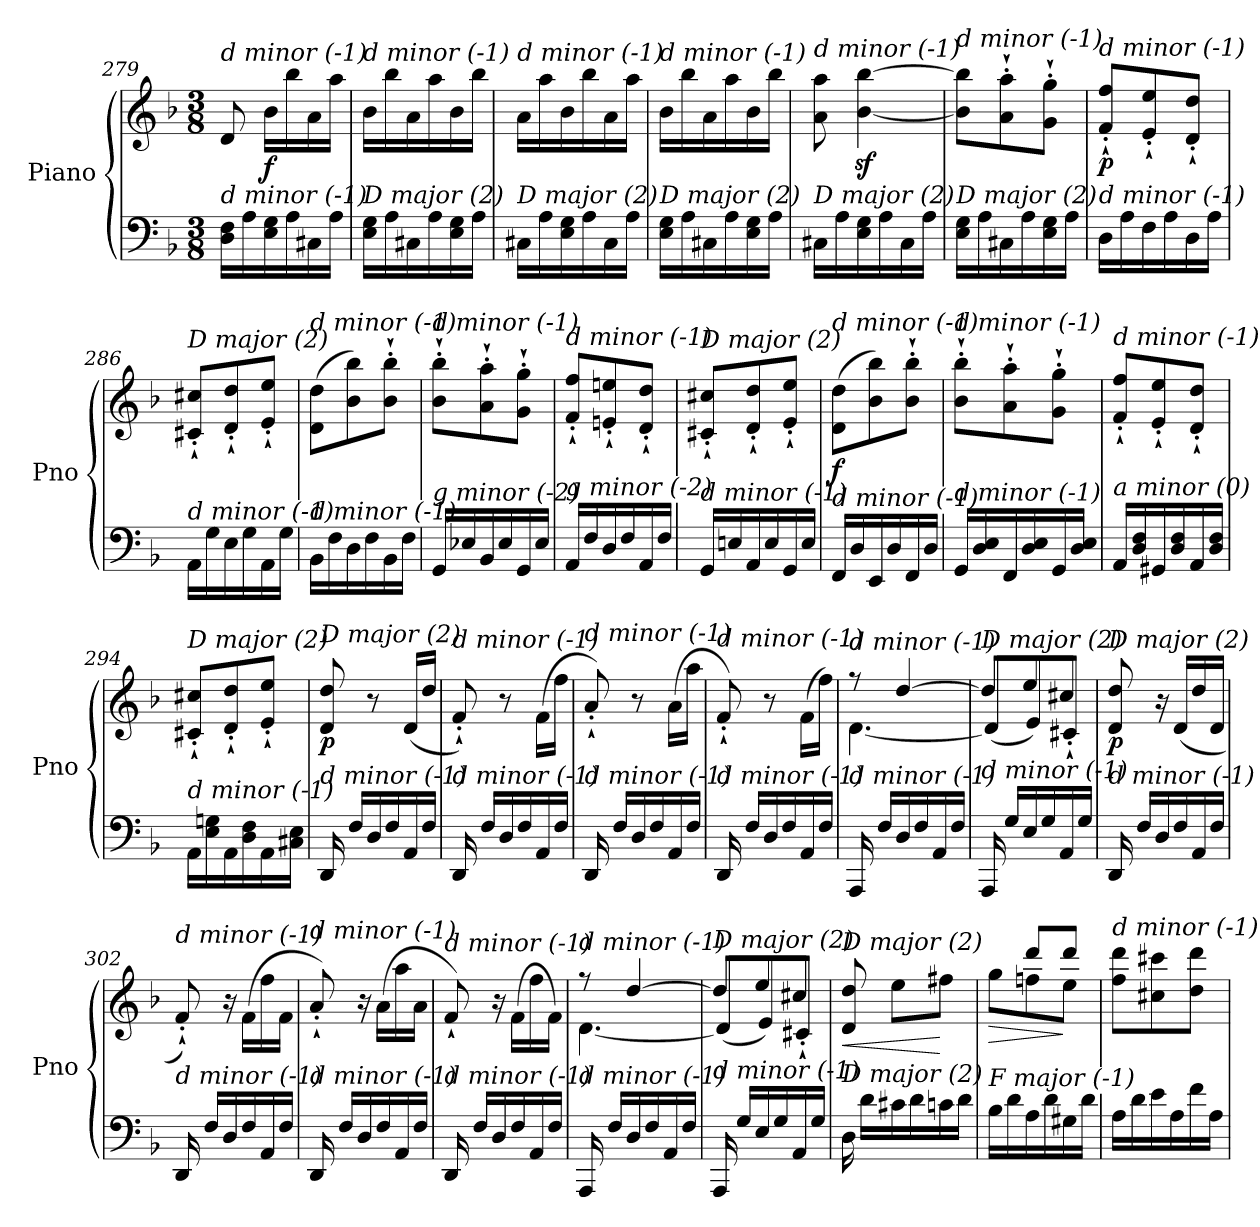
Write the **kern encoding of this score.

**kern	**kern	**dynam
*part1	*part1	*part1
*staff2	*staff1	*staff1/2
*I"Piano	*	*
*I'Pno	*	*
*clefF4	*clefG2	*
*k[b-]	*k[b-]	*
*M3/8	*M3/8	*
=279	=279	=279
!	!LO:TX:i:t=d minor (-1)	!
!LO:TX:i:t=d minor (-1)	!	!
16D\ 16F\LL	8d/	.
16A\	.	.
!	!	!LO:DY:b
16E\ 16G\	16b-\LL	f
16A\	16bb-\	.
16C#X\	16a\	.
16A\JJ	16aa\JJ	.
=280	=280	=280
!	!LO:TX:i:t=d minor (-1)	!
!LO:TX:i:t=D major (2)	!	!
16E\ 16G\LL	16b-\LL	.
16A\	16bb-\	.
16C#X\	16a\	.
16A\	16aa\	.
16E\ 16G\	16b-\	.
16A\JJ	16bb-\JJ	.
=281	=281	=281
!	!LO:TX:i:t=d minor (-1)	!
!LO:TX:i:t=D major (2)	!	!
16C#X\LL	16a\LL	.
16A\	16aa\	.
16E\ 16G\	16b-\	.
16A\	16bb-\	.
16C#\	16a\	.
16A\JJ	16aa\JJ	.
=282	=282	=282
!	!LO:TX:i:t=d minor (-1)	!
!LO:TX:i:t=D major (2)	!	!
16E\ 16G\LL	16b-\LL	.
16A\	16bb-\	.
16C#X\	16a\	.
16A\	16aa\	.
16E\ 16G\	16b-\	.
16A\JJ	16bb-\JJ	.
!!LO:LB:g=z
=283	=283	=283
!	!LO:TX:i:t=d minor (-1)	!
!LO:TX:i:t=D major (2)	!	!
16C#X\LL	8a\ 8aa\	.
16A\	.	.
16E\ 16G\	[4b-\z< [4bb-\z<	.
16A\	.	.
16C#\	.	.
16A\JJ	.	.
=284	=284	=284
!	!LO:TX:i:t=d minor (-1)	!
!LO:TX:i:t=D major (2)	!	!
!	!	!LO:DY:b
16E\ 16G\LL	8b-\] 8bb-\]L	other-dynamics
16A\	.	.
16C#X\	8a\'` 8aa\'`	.
16A\	.	.
16E\ 16G\	8g\'` 8gg\'`J	.
16A\JJ	.	.
=285	=285	=285
!	!LO:TX:i:t=d minor (-1)	!
!LO:TX:i:t=d minor (-1)	!	!
!	!	!LO:DY:b
16D\LL	8f/'` 8ff/'`L	p
16A\	.	.
16F\	8e/'` 8ee/'`	.
16A\	.	.
16D\	8d/'` 8dd/'`J	.
16A\JJ	.	.
=286	=286	=286
!	!LO:TX:i:t=D major (2)	!
!LO:TX:i:t=d minor (-1)	!	!
16AA\LL	8c#X/'` 8cc#X/'`L	.
16G\	.	.
16E\	8d/'` 8dd/'`	.
16G\	.	.
16AA\	8e/'` 8ee/'`J	.
16G\JJ	.	.
=287	=287	=287
!	!LO:TX:i:t=d minor (-1)	!
!LO:TX:i:t=d minor (-1)	!	!
!	!	!LO:DY:b
16BB-\LL	(>8d\ 8dd\L	other-dynamics
16F\	.	.
16D\	8b-\ 8bb-\)	.
16F\	.	.
16BB-\	8b-\'` 8bb-\'`J	.
16F\JJ	.	.
=288	=288	=288
!	!LO:TX:i:t=d minor (-1)	!
!LO:TX:i:t=g minor (-2)	!	!
16GG/LL	8b-\'` 8bb-\'`L	.
16E-X/	.	.
16BB-/	8a\'` 8aa\'`	.
16E-/	.	.
16GG/	8g\'` 8gg\'`J	.
16E-/JJ	.	.
!!LO:LB:g=z
=289	=289	=289
!	!LO:TX:i:t=d minor (-1)	!
!LO:TX:i:t=g minor (-2)	!	!
16AA/LL	8f/'` 8ff/'`L	.
16F/	.	.
16D/	8en/'` 8een/'`	.
16F/	.	.
16AA/	8d/'` 8dd/'`J	.
16F/JJ	.	.
=290	=290	=290
!	!LO:TX:i:t=D major (2)	!
!LO:TX:i:t=d minor (-1)	!	!
16GG/LL	8c#X/'` 8cc#X/'`L	.
16En/	.	.
16AA/	8d/'` 8dd/'`	.
16E/	.	.
16GG/	8e/'` 8ee/'`J	.
16E/JJ	.	.
=291	=291	=291
!	!LO:TX:i:t=d minor (-1)	!
!LO:TX:i:t=d minor (-1)	!	!
!	!	!LO:DY:b
16FF/LL	(>8d\ 8dd\L	f
16D/	.	.
16EE/	8b-\ 8bb-\)	.
16D/	.	.
16FF/	8b-\'` 8bb-\'`J	.
16D/JJ	.	.
=292	=292	=292
!	!LO:TX:i:t=d minor (-1)	!
!LO:TX:i:t=d minor (-1)	!	!
16GG/LL	8b-\'` 8bb-\'`L	.
16D/ 16E/	.	.
16FF/	8a\'` 8aa\'`	.
16D/ 16E/	.	.
16GG/	8g\'` 8gg\'`J	.
16D/ 16E/JJ	.	.
=293	=293	=293
!	!LO:TX:i:t=d minor (-1)	!
!LO:TX:i:t=a minor (0)	!	!
16AA/LL	8f/'` 8ff/'`L	.
16D/ 16F/	.	.
16GG#X/	8e/'` 8ee/'`	.
16D/ 16F/	.	.
16AA/	8d/'` 8dd/'`J	.
16D/ 16F/JJ	.	.
!!LO:LB:g=z
=294	=294	=294
!	!LO:TX:i:t=D major (2)	!
!LO:TX:i:t=d minor (-1)	!	!
16AA\LL	8c#X/'` 8cc#X/'`L	.
16E\ 16Gn\	.	.
16AA\	8d/'` 8dd/'`	.
16D\ 16F\	.	.
16AA\	8e/'` 8ee/'`J	.
16C#X\ 16E\JJ	.	.
=295	=295	=295
!	!LO:TX:i:t=D major (2)	!
!LO:TX:i:t=d minor (-1)	!	!
!	!	!LO:DY:b
16DD/	8d/ 8dd/	p
16F/LL	.	.
16D/	8r	.
16F/	.	.
16AA/	(<16d/LL	.
16F/JJ	16dd/JJ	.
=296	=296	=296
!	!LO:TX:i:t=d minor (-1)	!
!LO:TX:i:t=d minor (-1)	!	!
16DD/	8f'`/)	.
16F/LL	.	.
16D/	8r	.
16F/	.	.
16AA/	(>16f\LL	.
16F/JJ	16ff\JJ	.
=297	=297	=297
!	!LO:TX:i:t=d minor (-1)	!
!LO:TX:i:t=d minor (-1)	!	!
16DD/	8a'`/)	.
16F/LL	.	.
16D/	8r	.
16F/	.	.
16AA/	(>16a\LL	.
16F/JJ	16aa\JJ	.
=298	=298	=298
!	!LO:TX:i:t=d minor (-1)	!
!LO:TX:i:t=d minor (-1)	!	!
16DD/	8f'`/)	.
16F/LL	.	.
16D/	8r	.
16F/	.	.
16AA/	(>16f\LL	.
16F/JJ	16ff\JJ)	.
!!LO:PB:g=z
=299	=299	=299
*	*^	*
!	!LO:TX:i:t=d minor (-1)	!	!
!LO:TX:i:t=d minor (-1)	!	!	!
!	!	!	!LO:DY:b
16AAA/	8r	[4.d\	other-dynamics
16F/LL	.	.	.
16D/	[4dd/	.	.
16F/	.	.	.
16AA/	.	.	.
16F/JJ	.	.	.
=300	=300	=300	=300
!	!LO:TX:i:t=D major (2)	!	!
!LO:TX:i:t=d minor (-1)	!	!	!
16AAA/	8dd/L]	(>8d/L]	.
16G/LL	.	.	.
16E/	8ee/	8e/)	.
16G/	.	.	.
16AA/	8cc#X/J	8c#X'`/J	.
16G/JJ	.	.	.
*	*v	*v	*
=301	=301	=301
!	!LO:TX:i:t=D major (2)	!
!LO:TX:i:t=d minor (-1)	!	!
!	!	!LO:DY:b
16DD/	8d/ 8dd/	p
16F/LL	.	.
16D/	16r	.
16F/	(<16d/LL	.
16AA/	16dd/	.
16F/JJ	16d/JJ	.
=302	=302	=302
!	!LO:TX:i:t=d minor (-1)	!
!LO:TX:i:t=d minor (-1)	!	!
16DD/	8f'`/)	.
16F/LL	.	.
16D/	16r	.
16F/	(>16f\LL	.
16AA/	16ff\	.
16F/JJ	16f\JJ	.
=303	=303	=303
!	!LO:TX:i:t=d minor (-1)	!
!LO:TX:i:t=d minor (-1)	!	!
16DD/	8a'`/)	.
16F/LL	.	.
16D/	16r	.
16F/	(>16a\LL	.
16AA/	16aa\	.
16F/JJ	16a\JJ	.
!!LO:LB:g=z
=304	=304	=304
!	!LO:TX:i:t=d minor (-1)	!
!LO:TX:i:t=d minor (-1)	!	!
16DD/	8f`/)	.
16F/LL	.	.
16D/	16r	.
16F/	(>16f\LL	.
16AA/	16ff\	.
16F/JJ	16f\JJ)	.
=305	=305	=305
*	*^	*
!	!LO:TX:i:t=d minor (-1)	!	!
!LO:TX:i:t=d minor (-1)	!	!	!
16AAA/	8r	[4.d\	.
16F/LL	.	.	.
16D/	[4dd/	.	.
16F/	.	.	.
16AA/	.	.	.
16F/JJ	.	.	.
=306	=306	=306	=306
!	!LO:TX:i:t=D major (2)	!	!
!LO:TX:i:t=d minor (-1)	!	!	!
16AAA/	8dd/L]	(>8d/L]	.
16G/LL	.	.	.
16E/	8ee/	8e/)	.
16G/	.	.	.
16AA/	8cc#X/J	8c#X'`/J	.
16G/JJ	.	.	.
*	*v	*v	*
=307	=307	=307
!	!LO:TX:i:t=D major (2)	!
!LO:TX:i:t=D major (2)	!	!
!	!	!LO:HP:b
16D\	8d/ 8dd/	<
16d\LL	.	.
16c#X\	8ee\L	.
16d\	.	.
16cn\	8ff#X\J	[
16d\JJ	.	.
=308	=308	=308
*^	*	*
!	!	!LO:TX:i:t=d minor (-1)	!
!LO:TX:i:t=F major (-1)	!	!	!
!	!	!	!LO:HP:b
*	*	*^	*
8ryy	16B-\LL	8gg\L	8ryy	>
.	16d\	.	.	.
4ryy	16A\	8ffn\	8ddd/L	.
.	16d\	.	.	.
.	16G#X\	8ee\J	8ddd/J	]
.	16d\JJ	.	.	.
*	*	*v	*v	*
!!LO:LB:g=z
=309	=309	=309	=309
!	!	!LO:TX:i:t=d minor (-1)	!
!LO:TX:i:t=F major (-1)	!	!	!
*v	*v	*	*
16A\LL	8ff\ 8ddd\L	.
16d\	.	.
16e\	8cc#X\ 8ccc#X\	.
16A\	.	.
16f\	8dd\ 8ddd\J	.
16A\JJ	.	.
=	=	=
*-	*-	*-
